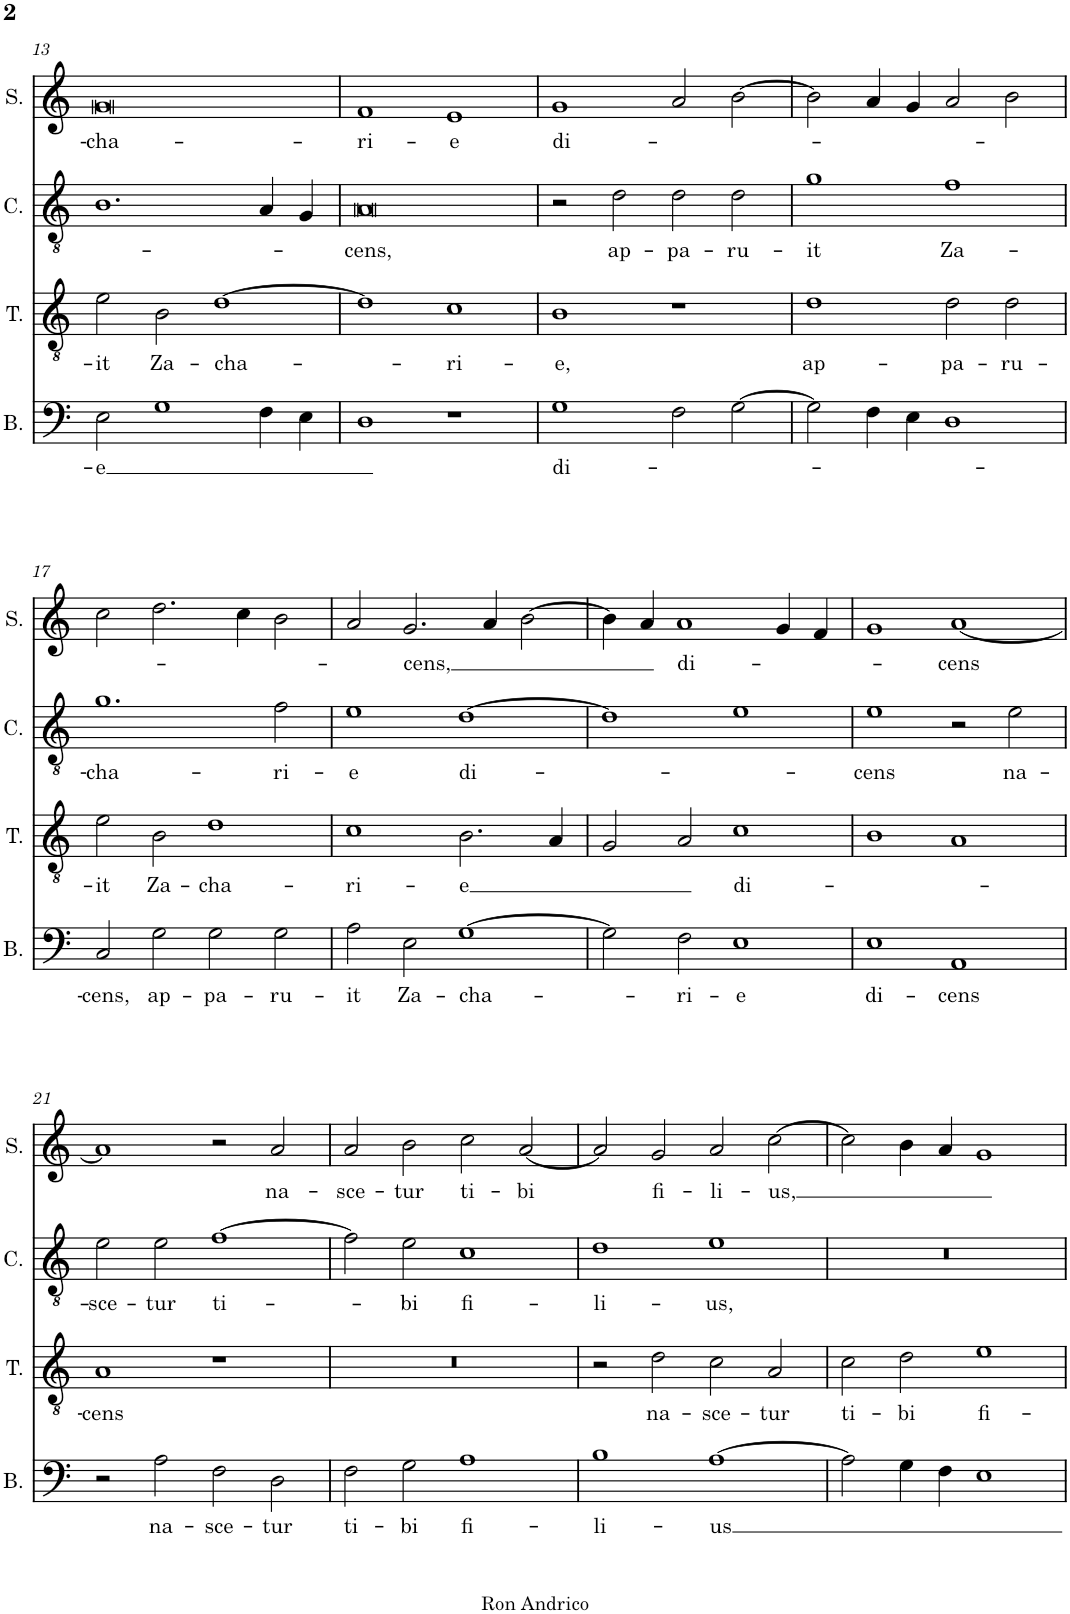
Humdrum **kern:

**kern	**text	**kern	**text	**kern	**text	**kern	**text
*part4	*part4	*part3	*part3	*part2	*part2	*part1	*part1
*staff4	*staff4	*staff3	*staff3	*staff2	*staff2	*staff1	*staff1
*I"Bassus	*	*I"Tenor	*	*I"Contratenor	*	*I"Superius	*
*I'B.	*	*I'T.	*	*I'C.	*	*I'S.	*
!!LO:PB:g=z
*clefF4	*	*clefGv2	*	*clefGv2	*	*clefG2	*
*k[]	*	*k[]	*	*k[]	*	*k[]	*
*M4/2	*	*M4/2	*	*M4/2	*	*M4/2	*
=13	=13	=13	=13	=13	=13	=13	=13
!	!LO:LY:b	!	!LO:LY:b	!	!	!	!LO:LY:b
2E\	-e	2e\	-it	1.B	.	0g	-cha-
!	!	!	!LO:LY:b	!	!	!	!
1G	.	2B\	Za-	.	.	.	.
!	!	!	!LO:LY:b	!	!	!	!
.	.	[1d	-cha-	.	.	.	.
4F\	.	.	.	4A/	.	.	.
4E\	.	.	.	4G/	.	.	.
=14	=14	=14	=14	=14	=14	=14	=14
!	!	!	!	!	!LO:LY:b	!	!LO:LY:b
1D	.	1d]	.	0A	-cens,	1f	-ri-
!	!	!	!LO:LY:b	!	!	!	!LO:LY:b
1r	.	1c	-ri-	.	.	1e	-e
=15	=15	=15	=15	=15	=15	=15	=15
!	!LO:LY:b	!	!LO:LY:b	!	!	!	!LO:LY:b
1G	di-	1B	-e,	2r	.	1g	di-
!	!	!	!	!	!LO:LY:b	!	!
.	.	.	.	2d\	ap-	.	.
!	!	!	!	!	!LO:LY:b	!	!
2F\	.	1r	.	2d\	-pa-	2a/	.
!	!	!	!	!	!LO:LY:b	!	!
[2G\	.	.	.	2d\	-ru-	[2b\	.
=16	=16	=16	=16	=16	=16	=16	=16
!	!	!	!LO:LY:b	!	!LO:LY:b	!	!
2G\]	.	1d	ap-	1g	-it	2b\]	.
4F\	.	.	.	.	.	4a/	.
4E\	.	.	.	.	.	4g/	.
!	!	!	!LO:LY:b	!	!LO:LY:b	!	!
1D	.	2d\	-pa-	1f	Za-	2a/	.
!	!	!	!LO:LY:b	!	!	!	!
.	.	2d\	-ru-	.	.	2b\	.
!!LO:LB:g=z
=17	=17	=17	=17	=17	=17	=17	=17
!	!LO:LY:b	!	!LO:LY:b	!	!LO:LY:b	!	!
2C/	-cens,	2e\	-it	1.g	-cha-	2cc\	.
!	!LO:LY:b	!	!LO:LY:b	!	!	!	!
2G\	ap-	2B\	Za-	.	.	2.dd\	.
!	!LO:LY:b	!	!LO:LY:b	!	!	!	!
2G\	-pa-	1d	-cha-	.	.	.	.
.	.	.	.	.	.	4cc\	.
!	!LO:LY:b	!	!	!	!LO:LY:b	!	!
2G\	-ru-	.	.	2f\	-ri-	2b\	.
=18	=18	=18	=18	=18	=18	=18	=18
!	!LO:LY:b	!	!LO:LY:b	!	!LO:LY:b	!	!
2A\	-it	1c	-ri-	1e	-e	2a/	.
!	!LO:LY:b	!	!	!	!	!	!LO:LY:b
2E\	Za-	.	.	.	.	2.g/	-cens,
!	!LO:LY:b	!	!LO:LY:b	!	!LO:LY:b	!	!
[1G	-cha-	2.B\	-e	[1d	di-	.	.
.	.	.	.	.	.	4a/	.
.	.	.	.	.	.	[2b\	.
.	.	4A/	.	.	.	.	.
=19	=19	=19	=19	=19	=19	=19	=19
2G\]	.	2G/	.	1d]	.	4b\]	.
.	.	.	.	.	.	4a/	.
!	!LO:LY:b	!	!	!	!	!	!LO:LY:b
2F\	-ri-	2A/	.	.	.	1a	di-
!	!LO:LY:b	!	!LO:LY:b	!	!	!	!
1E	-e	1c	di-	1e	.	.	.
.	.	.	.	.	.	4g/	.
.	.	.	.	.	.	4f/	.
=20	=20	=20	=20	=20	=20	=20	=20
!	!LO:LY:b	!	!	!	!LO:LY:b	!	!
1E	di-	1B	.	1e	-cens	1g	.
!	!LO:LY:b	!	!	!	!	!	!LO:LY:b
1AA	-cens	1A	.	2r	.	[1a	-cens
!	!	!	!	!	!LO:LY:b	!	!
.	.	.	.	2e\	na-	.	.
!!LO:LB:g=z
=21	=21	=21	=21	=21	=21	=21	=21
!	!	!	!LO:LY:b	!	!LO:LY:b	!	!
2r	.	1A	-cens	2e\	-sce-	1a]	.
!	!LO:LY:b	!	!	!	!LO:LY:b	!	!
2A\	na-	.	.	2e\	-tur	.	.
!	!LO:LY:b	!	!	!	!LO:LY:b	!	!
2F\	-sce-	1r	.	[1f	ti-	2r	.
!	!LO:LY:b	!	!	!	!	!	!LO:LY:b
2D\	-tur	.	.	.	.	2a/	na-
=22	=22	=22	=22	=22	=22	=22	=22
!	!LO:LY:b	!	!	!	!	!	!LO:LY:b
2F\	ti-	0r	.	2f\]	.	2a/	-sce-
!	!LO:LY:b	!	!	!	!LO:LY:b	!	!LO:LY:b
2G\	-bi	.	.	2e\	-bi	2b\	-tur
!	!LO:LY:b	!	!	!	!LO:LY:b	!	!LO:LY:b
1A	fi-	.	.	1c	fi-	2cc\	ti-
!	!	!	!	!	!	!	!LO:LY:b
.	.	.	.	.	.	[2a/	-bi
=23	=23	=23	=23	=23	=23	=23	=23
!	!LO:LY:b	!	!	!	!LO:LY:b	!	!
1B	-li-	2r	.	1d	-li-	2a/]	.
!	!	!	!LO:LY:b	!	!	!	!LO:LY:b
.	.	2d\	na-	.	.	2g/	fi-
!	!LO:LY:b	!	!LO:LY:b	!	!LO:LY:b	!	!LO:LY:b
[1A	-us	2c\	-sce-	1e	-us,	2a/	li-
!	!	!	!LO:LY:b	!	!	!	!LO:LY:b
.	.	2A/	-tur	.	.	[2cc\	-us,
=24	=24	=24	=24	=24	=24	=24	=24
!	!	!	!LO:LY:b	!	!	!	!
2A\]	.	2c\	ti-	0r	.	2cc\]	.
!	!	!	!LO:LY:b	!	!	!	!
4G\	.	2d\	-bi	.	.	4b\	.
4F\	.	.	.	.	.	4a/	.
!	!	!	!LO:LY:b	!	!	!	!
1E	.	1e	fi-	.	.	1g	.
=	=	=	=	=	=	=	=
*-	*-	*-	*-	*-	*-	*-	*-
